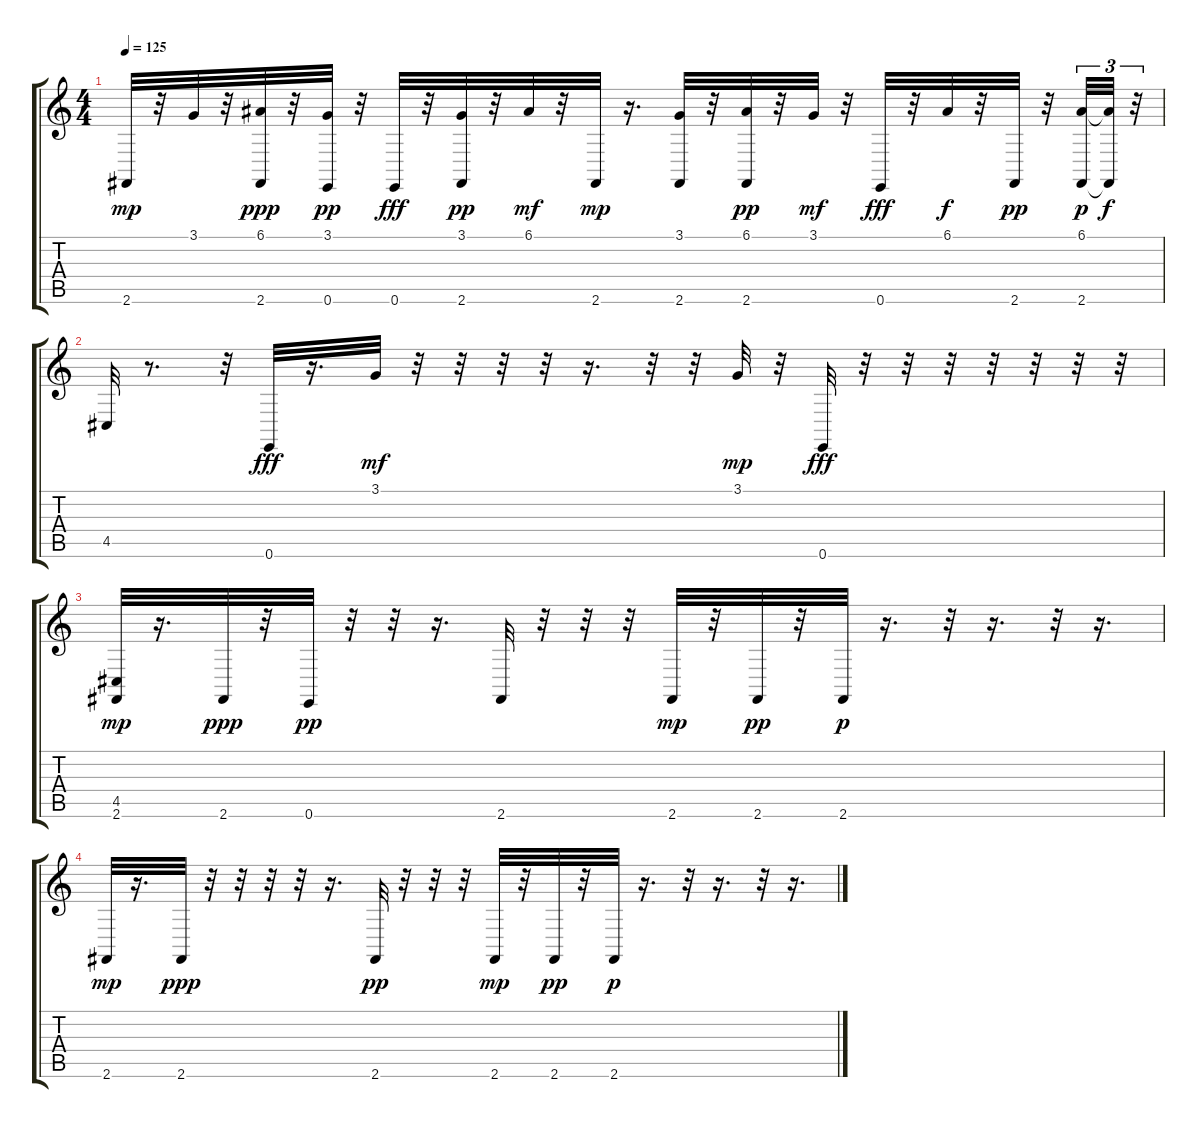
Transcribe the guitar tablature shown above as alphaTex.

\track "" {instrument acousticgrandpiano}
\staff {score tabs}
\tuning (E4 B3 G3 D3 A2 E2) {hide}
\ts (4 4)
\tempo 125
\clef g2
\ks c
2.6.32{dy mp} r.32 3.1.32 r.32 (6.1 2.6).32{dy ppp} r.32 (3.1 0.6).32{dy pp} r.32 0.6.32{dy fff} r.32 (3.1 2.6).32{dy pp} r.32 6.1.32{dy mf} r.32 2.6.32{dy mp} r.16{d} (3.1 2.6).32 r.32 (6.1 2.6).32{dy pp} r.32 3.1.32{dy mf} r.32 0.6.32{dy fff} r.32 6.1.32{dy f} r.32 2.6.32{dy pp} r.32 (6.1 2.6).32{tu (3 2) dy p} (6.1{t} 2.6{t}).32{tu (3 2) dy f} r.32{tu (3 2)} |
4.5.32 r.8{d} r.32 0.6.32{dy fff} r.16{d} 3.1.32{dy mf} r.32 r.32 r.32 r.32 r.16{d} r.32 r.32 3.1.32{dy mp} r.32 0.6.32{dy fff} r.32 r.32 r.32 r.32 r.32 r.32 r.32 |
(4.5 2.6).32{dy mp} r.16{d} 2.6.32{dy ppp} r.32 0.6.32{dy pp} r.32 r.32 r.16{d} 2.6.32 r.32 r.32 r.32 2.6.32{dy mp} r.32 2.6.32{dy pp} r.32 2.6.32{dy p} r.16{d} r.32 r.16{d} r.32 r.16{d} |
2.6.32{dy mp} r.16{d} 2.6.32{dy ppp} r.32 r.32 r.32 r.32 r.16{d} 2.6.32{dy pp} r.32 r.32 r.32 2.6.32{dy mp} r.32 2.6.32{dy pp} r.32 2.6.32{dy p} r.16{d} r.32 r.16{d} r.32 r.16{d}
